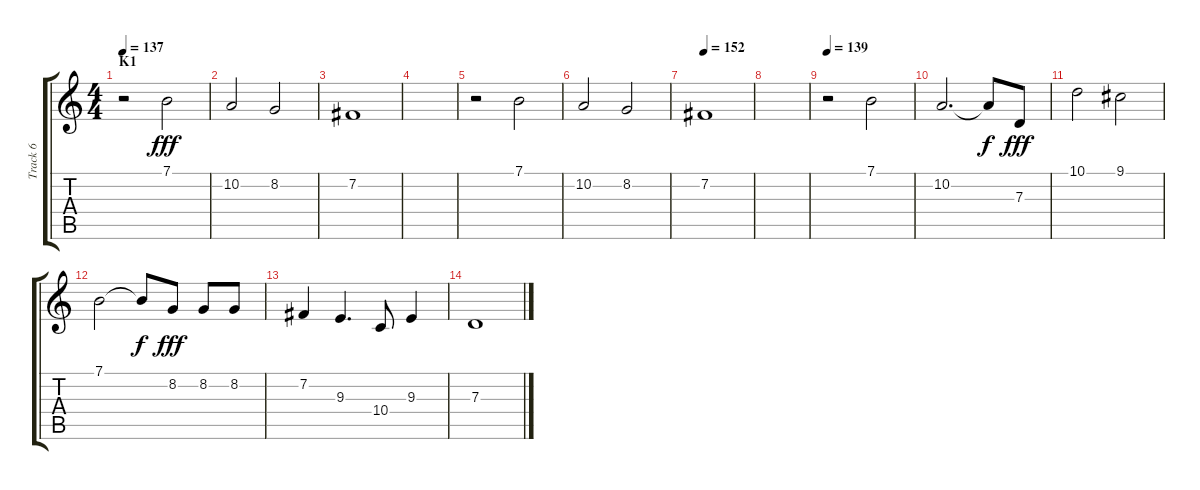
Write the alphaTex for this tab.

\track ("Track 6" "Track 6") {instrument stringensemble1}
\staff {score tabs}
\tuning (E4 B3 G3 D3 A2 E2) {hide}
\ts (4 4)
\section ("" "K1")
\tempo 137
\clef g2
\ks c
r.2{dy fff} 7.1.2 |
10.2.2 8.2.2 |
7.2.1 |
|
r.2 7.1.2 |
10.2.2 8.2.2 |
\tempo 152
7.2.1 |
|
\tempo 139
r.2 7.1.2 |
10.2.2{d} 10.2{t}.8{dy f} 7.3.8{dy fff} |
10.1.2 9.1.2 |
7.1.2 7.1{t}.8{dy f} 8.2.8{dy fff} 8.2.8 8.2.8 |
7.2.4 9.3.4{d} 10.4.8 9.3.4 |
7.3.1
